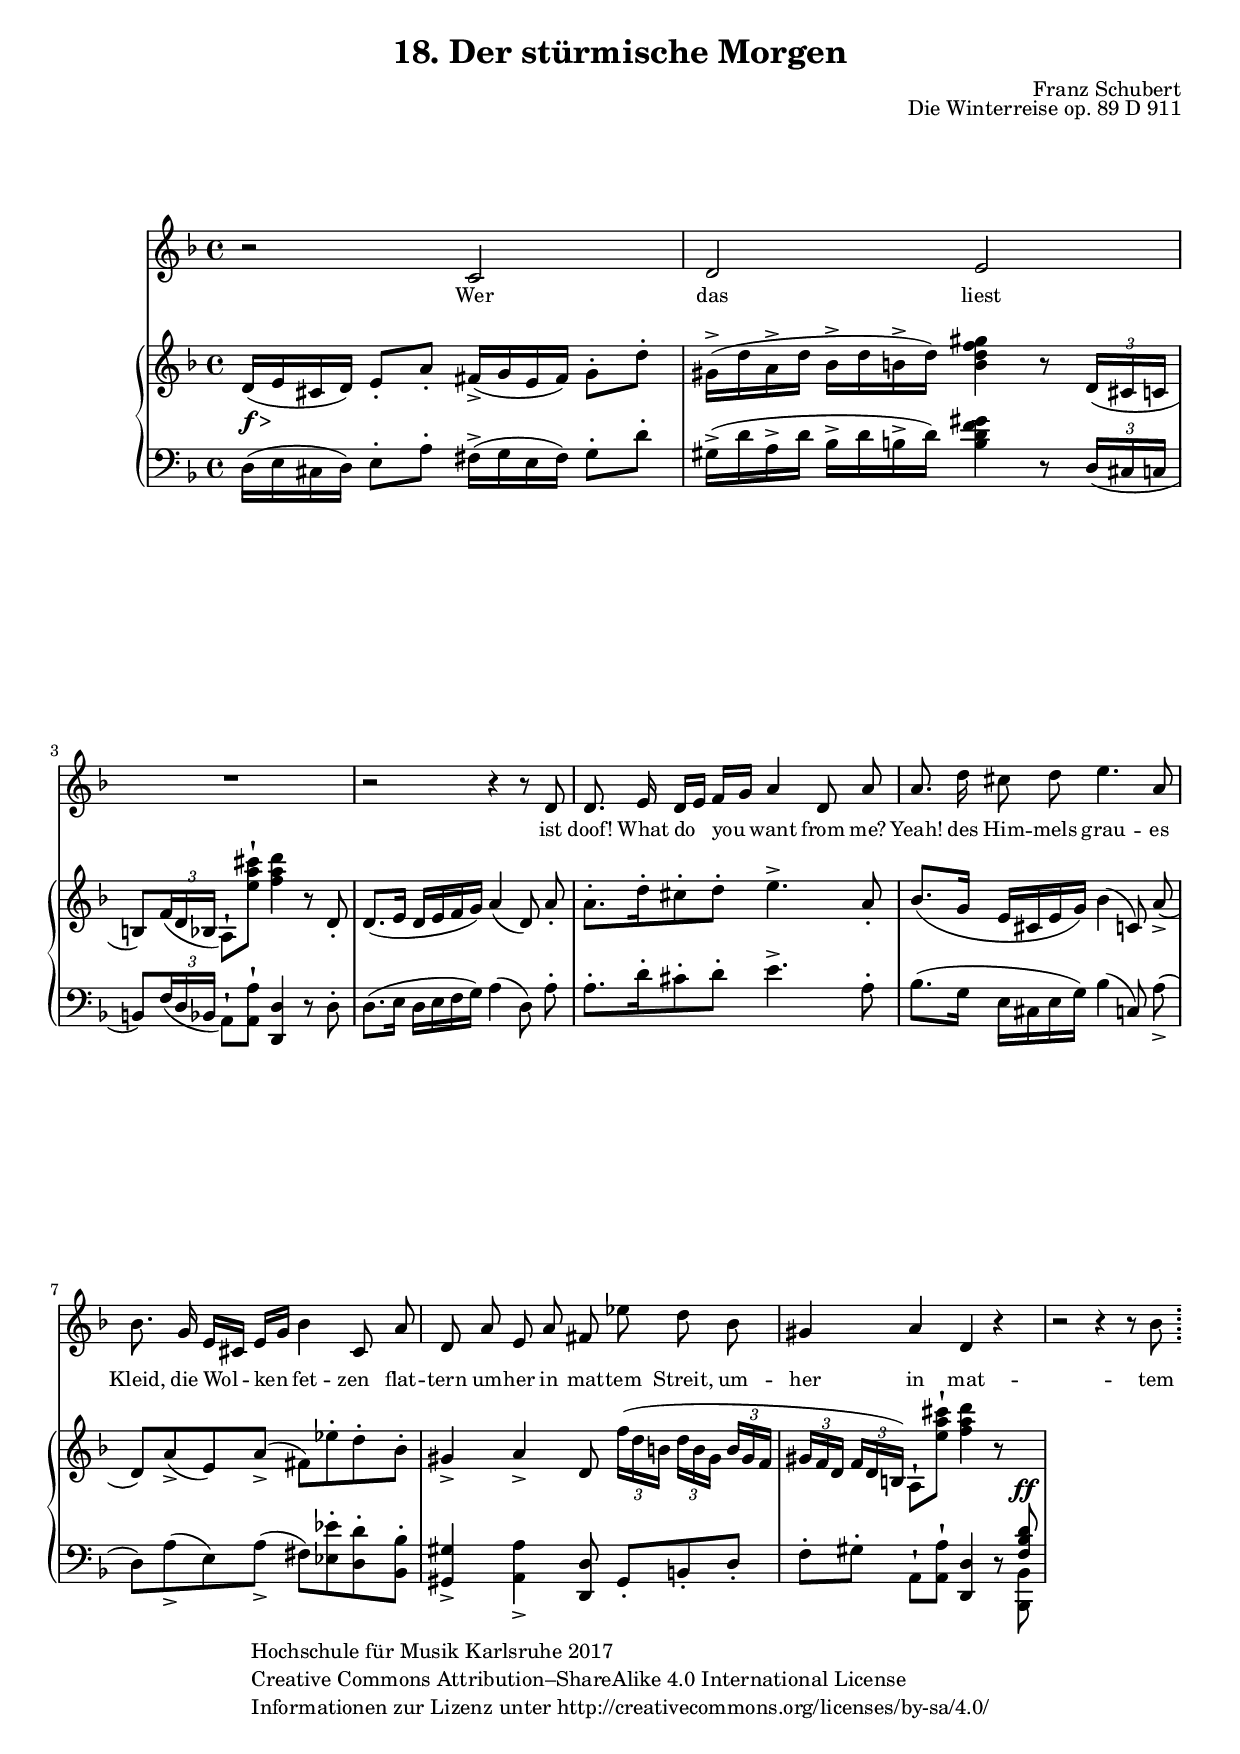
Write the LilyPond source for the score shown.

\version "2.18.2"

#(set-global-staff-size 18)

\paper{
    

   ragged-last-bottom = ##f
}

hfmCopyright = \markup{ \with-url #"www.creativecommons.org/licenses/by-sa/4.0/"
    \general-align #Y #CENTER {
            \column {
                "Hochschule für Musik Karlsruhe 2017"
                "Creative Commons Attribution–ShareAlike 4.0 International License"
                "Informationen zur Lizenz unter http://creativecommons.org/licenses/by-sa/4.0/"
            }
        }
    }


\header {
    title = "18. Der stürmische Morgen"
    opus = "Die Winterreise op. 89 D 911"
    composer = "Franz Schubert"
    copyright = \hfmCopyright
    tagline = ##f
}

global = {
    \key d \minor
    \time 4/4
    \override Script #'padding = #0.7
    \override TupletBracket.bracket-visibility = #'if-no-beam
}

stimme = \relative c' {
    \global
    \autoBeamOff
    r2 c d e
    R1
    r2 r4 r8 d
    d8. e16 d[ e] f[ g] a4 d,8 a'
    a8. d16 cis8 d e4. a,8
    bes8. g16 e[ cis] e[ g] bes4 cis,8 a'
    d, a' e a fis es' d bes
    gis4 a d, r
    r2 r4 r8 bes'
    \bar ";"
}

text = \lyricmode { \small
    Wer das liest ist doof!
    What do you want from me?
    Yeah!
   
    des Him -- mels grau -- es Kleid,
    die Wol -- ken fet -- zen__ flat -- tern
    um -- her in mat -- tem Streit,
    um -- her in mat -- tem Streit.
    Und
}

right = \relative c' {
    \global
    d16(_\markup { \dynamic f > } e cis d) e8-. a-. fis16(_> g e fis) g8-. d'-.
    gis,16^>( d' a^> d bes^> d b^> d) <b d f gis>4 r8 \tuplet 3/2 { d,16( cis c }
    b8) \tuplet 3/2 { f'16_( d bes } a8)^! <e'' a cis>^! <f a d>4 r8 d,8-.
    d8.( e16 d e f g) a4( d,8) \noBeam a'-.
    a8.[-. d16-. cis8-. d]-. e4.^> a,8-.
    bes8.([ g16] e[ cis e g]) bes4( c,8) \noBeam a'(_>
    d,)[ a'_>( e) a]_>( fis)[ es'-. d-. bes-.]
    gis4_> a_> d,8 \tuplet 3/2 8 { f'16[( d b] d[ b gis] b gis f
    gis[ f d] f d b) } a8^! <e'' a cis>^! <f a d>4 r8 \change Staff = "down" \voiceOne <f,, bes d>^\ff
}

left = \relative c {
    \global
    d16( e cis d) e8-. a-. fis16->( g e fis) g8-. d'-.
    gis,16^>( d' a^> d bes^> d b^> d) <b d f gis>4 r8 \tuplet 3/2 { d,16( cis c } \break
    b8) \tuplet 3/2 { f'16_( d bes } a8)^! <a a'>^! <d, d'>4 r8 d'-.
    d8.( e16 d e f g) a4( d,8) \noBeam a'-.
    a8.[-. d16-. cis8-. d]-. e4.^> a,8-.
    bes8.([ g16] e[ cis e g]) bes4( c,8) \noBeam a'(_>
    d,)[ a'_>( e) a]_>( fis)[ <es es'>-. <d d'>-. <bes bes'>-.]
    <gis gis'>4_> <a a'>_> <d, d'>8 gis8-.[ b-. d-.]
    f-.[ gis-.] a,^! <a a'>^!<d, d'>4 r8 \voiceTwo <bes bes'>
}

\score {
    <<
        \new Staff { \stimme \addlyrics { \text } }
        \new PianoStaff <<
            \new Staff = "up" { \right }
            \new Staff = "down" { \clef bass \left }
        >>
    >>
    \layout { }
}
